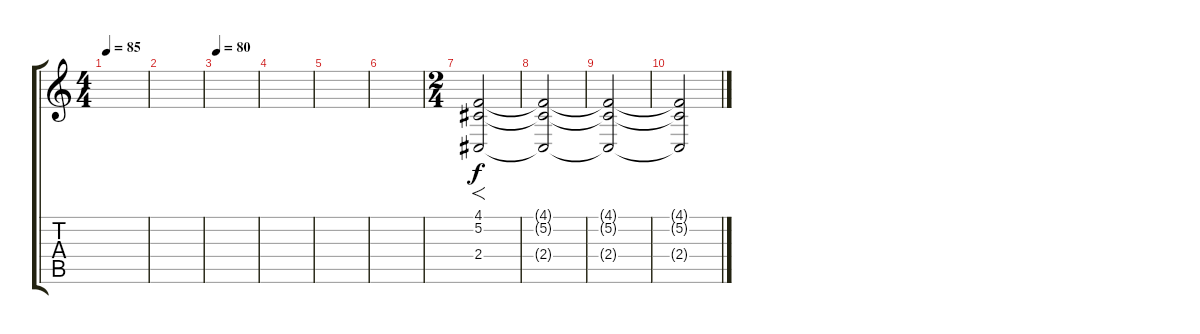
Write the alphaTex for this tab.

\track "" {instrument stringensemble2}
\staff {score tabs}
\tuning (Db4 Ab3 E3 B2 Gb2 Db2) {hide}
\ts (4 4)
\tempo 85
\clef g2
\ks c
|
|
\tempo 80
|
|
|
|
\ts (2 4)
(4.1 5.2 2.4).2{f volume 13} |
(4.1{t} 5.2{t} 2.4{t}).2 |
(4.1{t} 5.2{t} 2.4{t}).2 |
(4.1{t} 5.2{t} 2.4{t}).2{volume 0}
